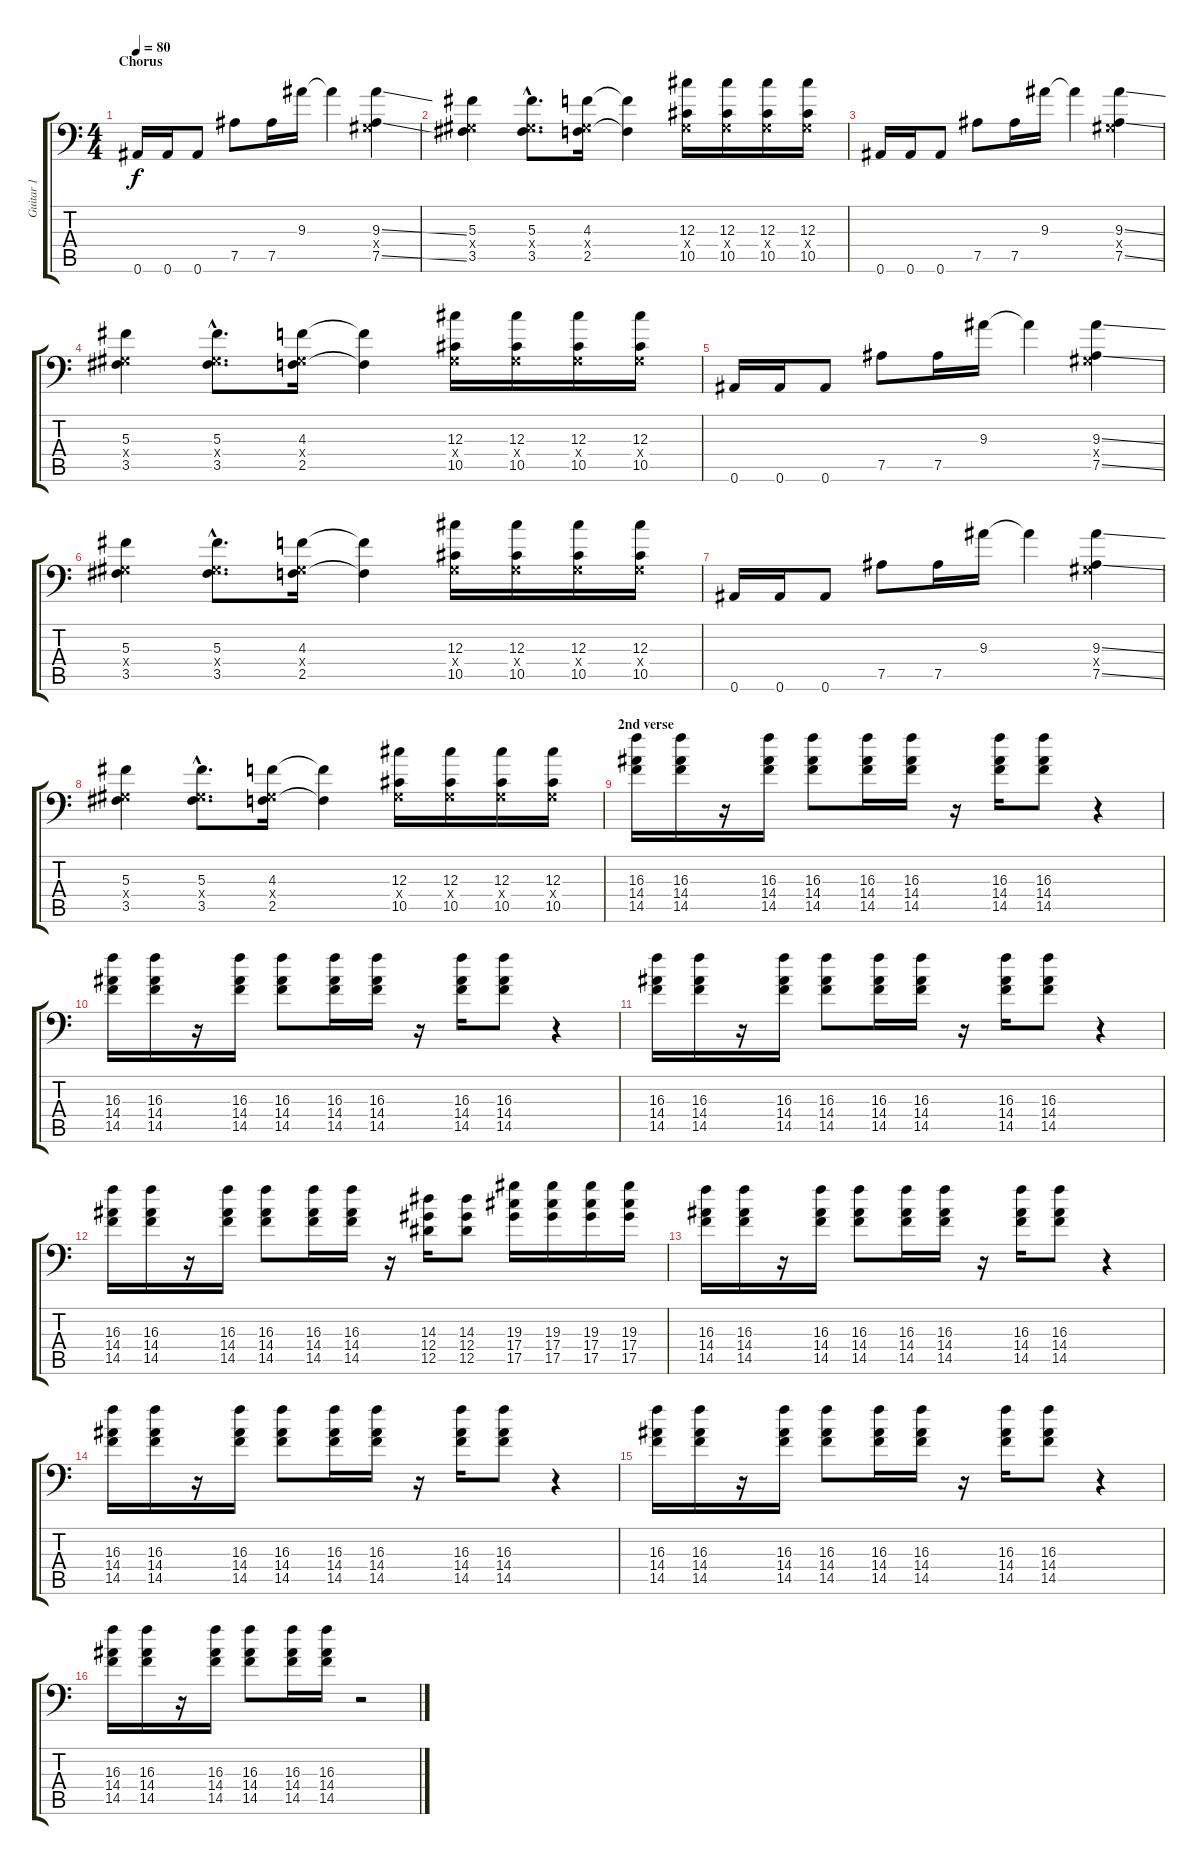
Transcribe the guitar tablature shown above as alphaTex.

\track ("Guitar 1" "Guitar 1") {instrument distortionguitar}
\staff {score tabs}
\tuning (Bb3 F3 Db3 Ab2 Eb2 Bb1) {hide}
\ts (4 4)
\section ("" "Chorus")
\tempo 80
\clef f4
\ks c
0.6.16{dy f} 0.6.16 0.6.8 7.5.8 7.5.16 9.3.16 9.3{t}.4 (9.3{ss} 0.4{x} 7.5{ss}).4 |
(5.3 0.4{x} 3.5).4 (5.3{hac} 0.4{hac x} 3.5{hac}).8{d} (4.3 0.4{x} 2.5).16 (4.3{t} 2.5{t}).4 (12.3 0.4{x} 10.5).16 (12.3 0.4{x} 10.5).16 (12.3 0.4{x} 10.5).16 (12.3 0.4{x} 10.5).16 |
0.6.16 0.6.16 0.6.8 7.5.8 7.5.16 9.3.16 9.3{t}.4 (9.3{ss} 0.4{x} 7.5{ss}).4 |
(5.3 0.4{x} 3.5).4 (5.3{hac} 0.4{hac x} 3.5{hac}).8{d} (4.3 0.4{x} 2.5).16 (4.3{t} 2.5{t}).4 (12.3 0.4{x} 10.5).16 (12.3 0.4{x} 10.5).16 (12.3 0.4{x} 10.5).16 (12.3 0.4{x} 10.5).16 |
0.6.16 0.6.16 0.6.8 7.5.8 7.5.16 9.3.16 9.3{t}.4 (9.3{ss} 0.4{x} 7.5{ss}).4 |
(5.3 0.4{x} 3.5).4 (5.3{hac} 0.4{hac x} 3.5{hac}).8{d} (4.3 0.4{x} 2.5).16 (4.3{t} 2.5{t}).4 (12.3 0.4{x} 10.5).16 (12.3 0.4{x} 10.5).16 (12.3 0.4{x} 10.5).16 (12.3 0.4{x} 10.5).16 |
0.6.16 0.6.16 0.6.8 7.5.8 7.5.16 9.3.16 9.3{t}.4 (9.3{ss} 0.4{x} 7.5{ss}).4 |
(5.3 0.4{x} 3.5).4 (5.3{hac} 0.4{hac x} 3.5{hac}).8{d} (4.3 0.4{x} 2.5).16 (4.3{t} 2.5{t}).4 (12.3 0.4{x} 10.5).16 (12.3 0.4{x} 10.5).16 (12.3 0.4{x} 10.5).16 (12.3 0.4{x} 10.5).16 |
\section ("" "2nd verse")
(16.3 14.4 14.5).16 (16.3 14.4 14.5).16 r.16 (16.3 14.4 14.5).16 (16.3 14.4 14.5).8 (16.3 14.4 14.5).16 (16.3 14.4 14.5).16 r.16 (16.3 14.4 14.5).16 (16.3 14.4 14.5).8 r.4 |
(16.3 14.4 14.5).16 (16.3 14.4 14.5).16 r.16 (16.3 14.4 14.5).16 (16.3 14.4 14.5).8 (16.3 14.4 14.5).16 (16.3 14.4 14.5).16 r.16 (16.3 14.4 14.5).16 (16.3 14.4 14.5).8 r.4 |
(16.3 14.4 14.5).16 (16.3 14.4 14.5).16 r.16 (16.3 14.4 14.5).16 (16.3 14.4 14.5).8 (16.3 14.4 14.5).16 (16.3 14.4 14.5).16 r.16 (16.3 14.4 14.5).16 (16.3 14.4 14.5).8 r.4 |
(16.3 14.4 14.5).16 (16.3 14.4 14.5).16 r.16 (16.3 14.4 14.5).16 (16.3 14.4 14.5).8 (16.3 14.4 14.5).16 (16.3 14.4 14.5).16 r.16 (14.3 12.4 12.5).16 (14.3 12.4 12.5).8 (19.3 17.4 17.5).16 (19.3 17.4 17.5).16 (19.3 17.4 17.5).16 (19.3 17.4 17.5).16 |
(16.3 14.4 14.5).16 (16.3 14.4 14.5).16 r.16 (16.3 14.4 14.5).16 (16.3 14.4 14.5).8 (16.3 14.4 14.5).16 (16.3 14.4 14.5).16 r.16 (16.3 14.4 14.5).16 (16.3 14.4 14.5).8 r.4 |
(16.3 14.4 14.5).16 (16.3 14.4 14.5).16 r.16 (16.3 14.4 14.5).16 (16.3 14.4 14.5).8 (16.3 14.4 14.5).16 (16.3 14.4 14.5).16 r.16 (16.3 14.4 14.5).16 (16.3 14.4 14.5).8 r.4 |
(16.3 14.4 14.5).16 (16.3 14.4 14.5).16 r.16 (16.3 14.4 14.5).16 (16.3 14.4 14.5).8 (16.3 14.4 14.5).16 (16.3 14.4 14.5).16 r.16 (16.3 14.4 14.5).16 (16.3 14.4 14.5).8 r.4 |
(16.3 14.4 14.5).16 (16.3 14.4 14.5).16 r.16 (16.3 14.4 14.5).16 (16.3 14.4 14.5).8 (16.3 14.4 14.5).16 (16.3 14.4 14.5).16 r.2
